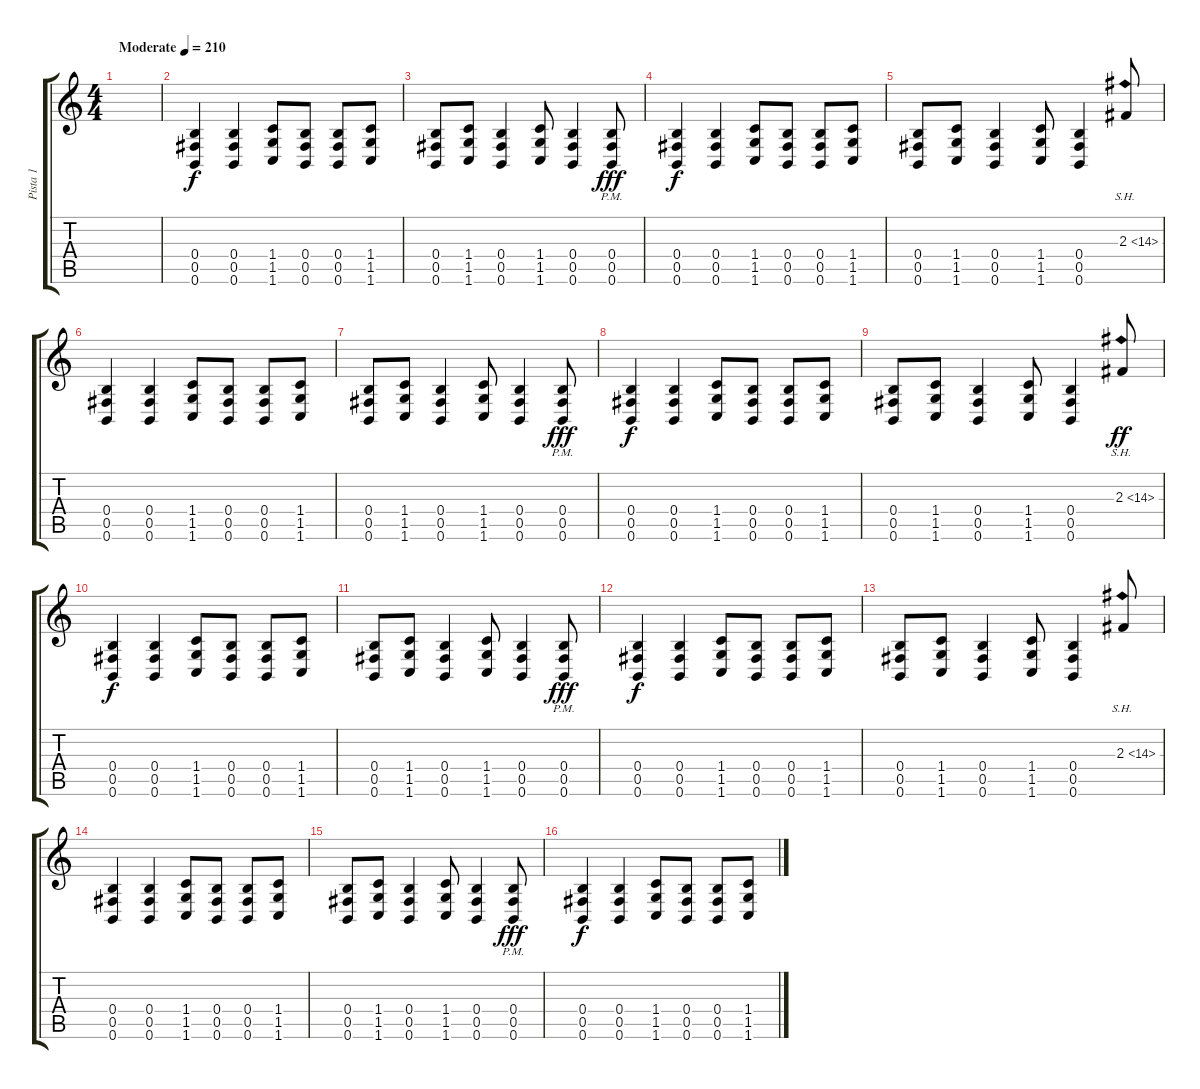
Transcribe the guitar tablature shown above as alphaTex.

\track ("Pista 1" "Pista 1") {instrument distortionguitar}
\staff {score tabs}
\tuning (Db4 Ab3 E3 B2 Gb2 B1) {hide}
\ts (4 4)
\tempo (210 "Moderate")
\clef g2
\ks c
|
(0.4 0.5 0.6).4 (0.4 0.5 0.6).4 (1.4 1.5 1.6).8 (0.4 0.5 0.6).8 (0.4 0.5 0.6).8 (1.4 1.5 1.6).8 |
(0.4 0.5 0.6).8 (1.4 1.5 1.6).8 (0.4 0.5 0.6).4 (1.4 1.5 1.6).8 (0.4 0.5 0.6).4 (0.4{pm} 0.5{pm} 0.6{pm}).8{dy fff} |
(0.4 0.5 0.6).4{dy f} (0.4 0.5 0.6).4 (1.4 1.5 1.6).8 (0.4 0.5 0.6).8 (0.4 0.5 0.6).8 (1.4 1.5 1.6).8 |
(0.4 0.5 0.6).8 (1.4 1.5 1.6).8 (0.4 0.5 0.6).4 (1.4 1.5 1.6).8 (0.4 0.5 0.6).4 2.3{sh 12}.8 |
(0.4 0.5 0.6).4 (0.4 0.5 0.6).4 (1.4 1.5 1.6).8 (0.4 0.5 0.6).8 (0.4 0.5 0.6).8 (1.4 1.5 1.6).8 |
(0.4 0.5 0.6).8 (1.4 1.5 1.6).8 (0.4 0.5 0.6).4 (1.4 1.5 1.6).8 (0.4 0.5 0.6).4 (0.4{pm} 0.5{pm} 0.6{pm}).8{dy fff} |
(0.4 0.5 0.6).4{dy f} (0.4 0.5 0.6).4 (1.4 1.5 1.6).8 (0.4 0.5 0.6).8 (0.4 0.5 0.6).8 (1.4 1.5 1.6).8 |
(0.4 0.5 0.6).8 (1.4 1.5 1.6).8 (0.4 0.5 0.6).4 (1.4 1.5 1.6).8 (0.4 0.5 0.6).4 2.3{sh 12}.8{dy ff} |
(0.4 0.5 0.6).4{dy f} (0.4 0.5 0.6).4 (1.4 1.5 1.6).8 (0.4 0.5 0.6).8 (0.4 0.5 0.6).8 (1.4 1.5 1.6).8 |
(0.4 0.5 0.6).8 (1.4 1.5 1.6).8 (0.4 0.5 0.6).4 (1.4 1.5 1.6).8 (0.4 0.5 0.6).4 (0.4{pm} 0.5{pm} 0.6{pm}).8{dy fff} |
(0.4 0.5 0.6).4{dy f} (0.4 0.5 0.6).4 (1.4 1.5 1.6).8 (0.4 0.5 0.6).8 (0.4 0.5 0.6).8 (1.4 1.5 1.6).8 |
(0.4 0.5 0.6).8 (1.4 1.5 1.6).8 (0.4 0.5 0.6).4 (1.4 1.5 1.6).8 (0.4 0.5 0.6).4 2.3{sh 12}.8 |
(0.4 0.5 0.6).4 (0.4 0.5 0.6).4 (1.4 1.5 1.6).8 (0.4 0.5 0.6).8 (0.4 0.5 0.6).8 (1.4 1.5 1.6).8 |
(0.4 0.5 0.6).8 (1.4 1.5 1.6).8 (0.4 0.5 0.6).4 (1.4 1.5 1.6).8 (0.4 0.5 0.6).4 (0.4{pm} 0.5{pm} 0.6{pm}).8{dy fff} |
(0.4 0.5 0.6).4{dy f} (0.4 0.5 0.6).4 (1.4 1.5 1.6).8 (0.4 0.5 0.6).8 (0.4 0.5 0.6).8 (1.4 1.5 1.6).8
